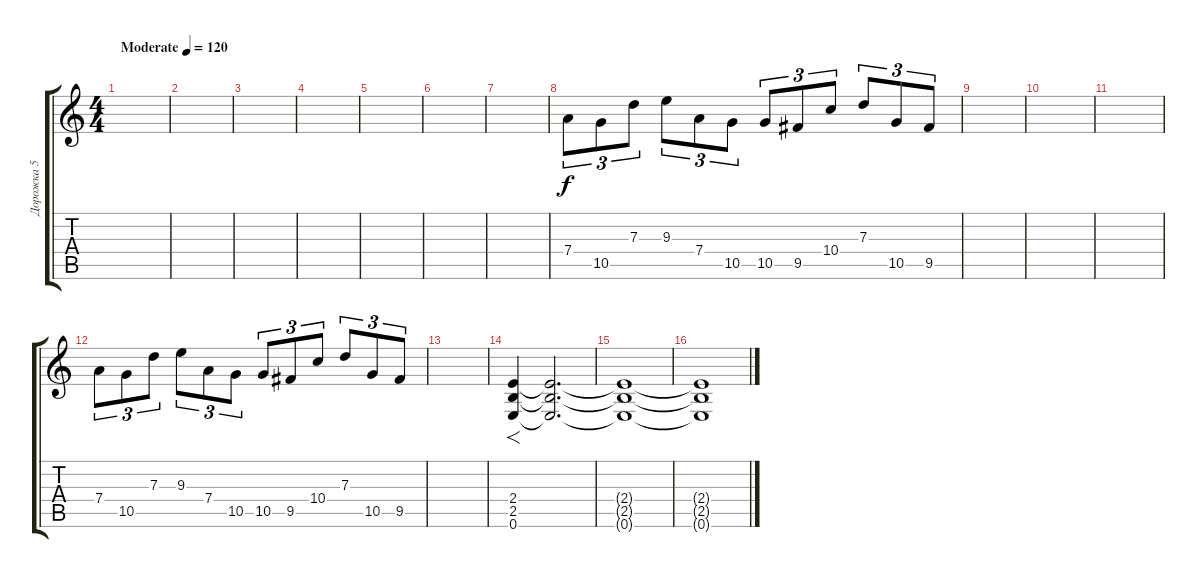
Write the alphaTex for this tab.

\track ("Дорожка 5" "Дорожка 5") {instrument distortionguitar}
\staff {score tabs}
\tuning (E4 B3 G3 D3 A2 E2) {hide}
\ts (4 4)
\tempo (120 "Moderate")
\clef g2
\ks c
|
|
|
|
|
|
|
7.4.8{tu (3 2)} 10.5.8{tu (3 2)} 7.3.8{tu (3 2)} 9.3.8{tu (3 2)} 7.4.8{tu (3 2)} 10.5.8{tu (3 2)} 10.5.8{tu (3 2)} 9.5.8{tu (3 2)} 10.4.8{tu (3 2)} 7.3.8{tu (3 2)} 10.5.8{tu (3 2)} 9.5.8{tu (3 2)} |
|
|
|
7.4.8{tu (3 2)} 10.5.8{tu (3 2)} 7.3.8{tu (3 2)} 9.3.8{tu (3 2)} 7.4.8{tu (3 2)} 10.5.8{tu (3 2)} 10.5.8{tu (3 2)} 9.5.8{tu (3 2)} 10.4.8{tu (3 2)} 7.3.8{tu (3 2)} 10.5.8{tu (3 2)} 9.5.8{tu (3 2)} |
|
(2.4 2.5 0.6).4{f} (2.4{t} 2.5{t} 0.6{t}).2{d} |
(2.4{t} 2.5{t} 0.6{t}).1 |
(2.4{t} 2.5{t} 0.6{t}).1
